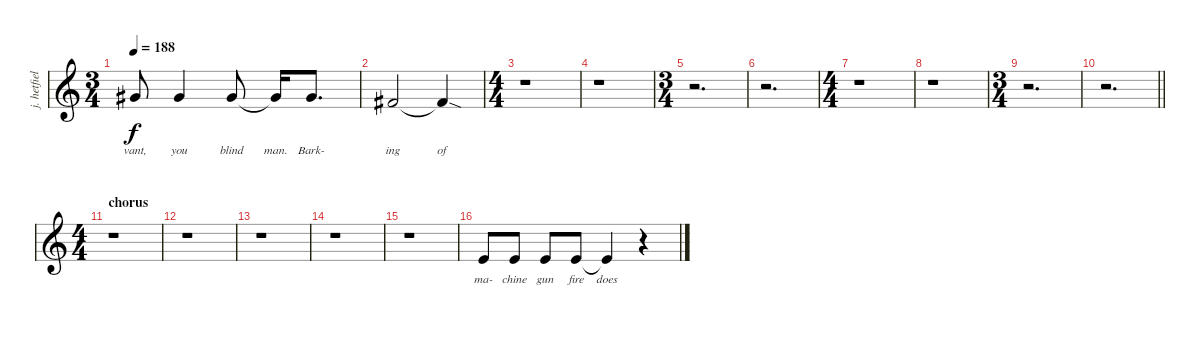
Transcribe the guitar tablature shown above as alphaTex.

\track ("j. hetfield - lead vocals" "j. hetfiel") {instrument cello}
\staff {score}
\tuning (E4 B3 G3 D3 A2 E2) {hide}
\ts (3 4)
\tempo 188
\clef g2
\ks c
4.1.8{lyrics (0 "vant,") lyrics (1 "") lyrics (2 "") lyrics (3 "") lyrics (4 "") dy f} 4.1.4{lyrics (0 "you") lyrics (1 "") lyrics (2 "") lyrics (3 "") lyrics (4 "")} 4.1.8{lyrics (0 "blind") lyrics (1 "") lyrics (2 "") lyrics (3 "") lyrics (4 "")} 4.1{t}.16{lyrics (0 "man.") lyrics (1 "") lyrics (2 "") lyrics (3 "") lyrics (4 "")} 4.1.8{d lyrics (0 "Bark-") lyrics (1 "") lyrics (2 "") lyrics (3 "") lyrics (4 "")} |
2.1.2{lyrics (0 "ing") lyrics (1 "") lyrics (2 "") lyrics (3 "") lyrics (4 "")} 2.1{sod t}.4{lyrics (0 "of") lyrics (1 "") lyrics (2 "") lyrics (3 "") lyrics (4 "")} |
\ts (4 4)
r.1 |
r.1 |
\ts (3 4)
r.2{d} |
r.2{d} |
\ts (4 4)
r.1 |
r.1 |
\ts (3 4)
r.2{d} |
\barLineRight lightlight
r.2{d} |
\ts (4 4)
\section ("" "chorus")
r.1 |
r.1 |
r.1 |
r.1 |
r.1 |
0.1.8{lyrics (0 "ma-") lyrics (1 "") lyrics (2 "") lyrics (3 "") lyrics (4 "")} 0.1.8{lyrics (0 "chine") lyrics (1 "") lyrics (2 "") lyrics (3 "") lyrics (4 "")} 0.1.8{lyrics (0 "gun") lyrics (1 "") lyrics (2 "") lyrics (3 "") lyrics (4 "")} 0.1.8{lyrics (0 "fire") lyrics (1 "") lyrics (2 "") lyrics (3 "") lyrics (4 "")} 0.1{t}.4{lyrics (0 "does") lyrics (1 "") lyrics (2 "") lyrics (3 "") lyrics (4 "")} r.4
